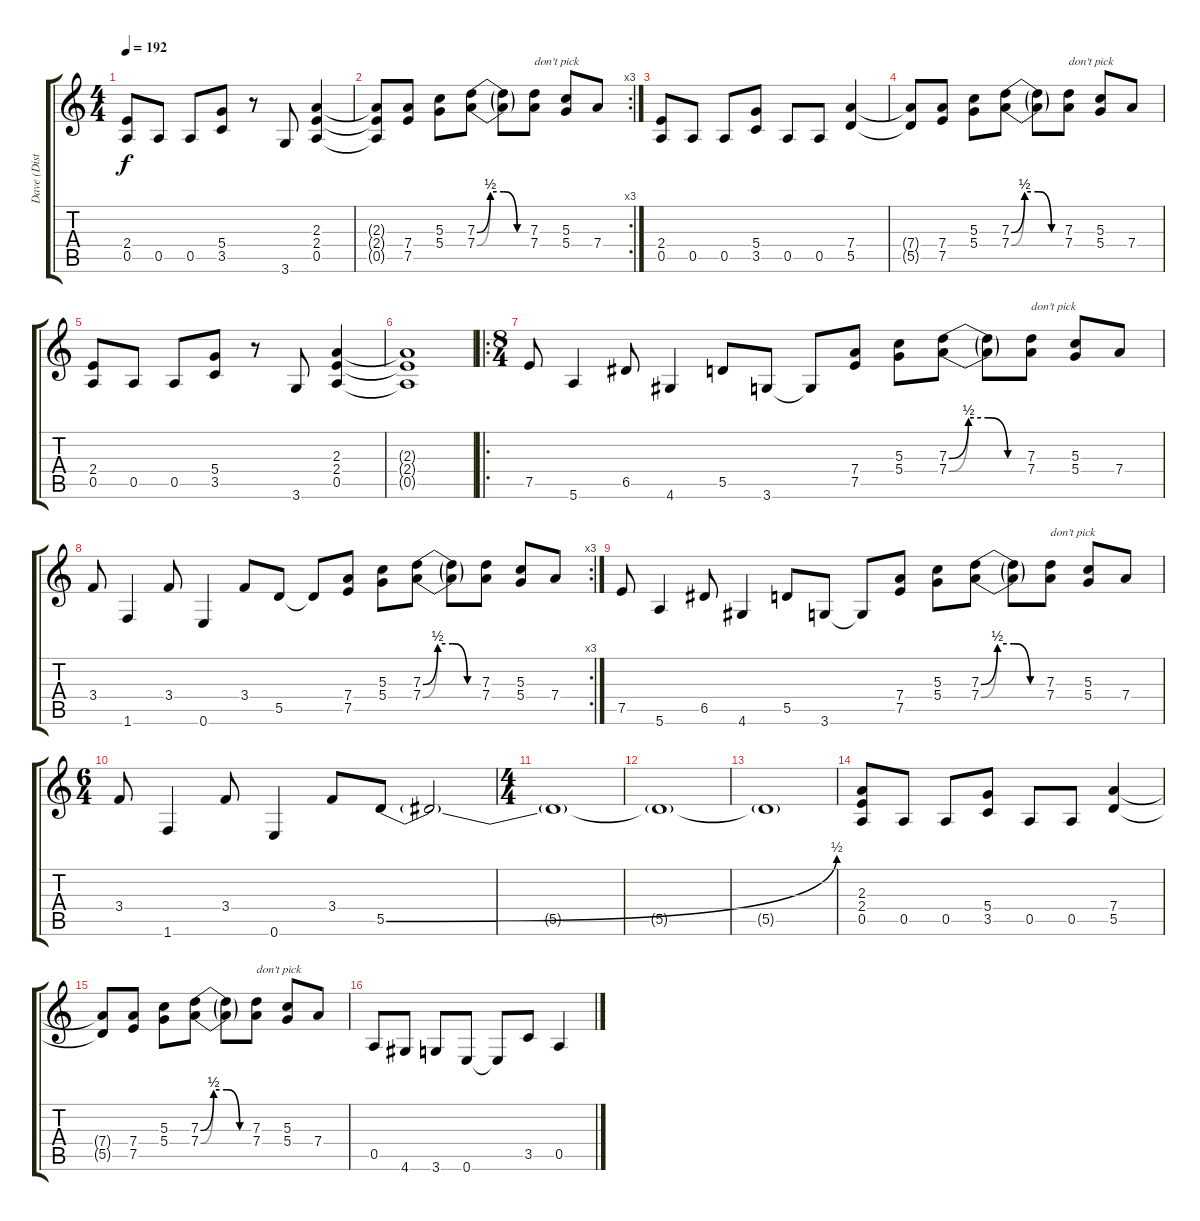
\track ("Dave (Disto Gtr)" "Dave (Dist") {instrument distortionguitar}
\staff {score tabs}
\tuning (E4 B3 G3 D3 A2 E2) {hide}
\ts (4 4)
\tempo 192
\clef g2
\ks c
(2.4 0.5).8{dy f} 0.5.8 0.5.8 (5.4 3.5).8 r.8 3.6.8 (2.3 2.4 0.5).4 |
\rc 3
(2.3{t} 2.4{t} 0.5{t}).8 (7.4 7.5).8 (5.3 5.4).8 (7.3{be (custom 0 0 15 2 30 2 45 0 60 0)} 7.4{be (custom 0 0 15 2 30 2 45 0 60 0)}).8 (7.3{t} 7.4{t}).8 (7.3 7.4).8{txt "don't pick"} (5.3 5.4).8 7.4.8 |
(2.4 0.5).8 0.5.8 0.5.8 (5.4 3.5).8 0.5.8 0.5.8 (7.4 5.5).4 |
(7.4{t} 5.5{t}).8 (7.4 7.5).8 (5.3 5.4).8 (7.3{be (custom 0 0 15 2 30 2 45 0 60 0)} 7.4{be (custom 0 0 15 2 30 2 45 0 60 0)}).8 (7.3{t} 7.4{t}).8 (7.3 7.4).8{txt "don't pick"} (5.3 5.4).8 7.4.8 |
(2.4 0.5).8 0.5.8 0.5.8 (5.4 3.5).8 r.8 3.6.8 (2.3 2.4 0.5).4 |
(2.3{t} 2.4{t} 0.5{t}).1 |
\ro
\ts (8 4)
7.5.8 5.6.4 6.5.8 4.6.4 5.5.8 3.6.8 3.6{t}.8 (7.4 7.5).8 (5.3 5.4).8 (7.3{be (custom 0 0 15 2 30 2 45 0 60 0)} 7.4{be (custom 0 0 15 2 30 2 45 0 60 0)}).8 (7.3{t} 7.4{t}).8 (7.3 7.4).8{txt "don't pick"} (5.3 5.4).8 7.4.8 |
\rc 3
3.4.8 1.6.4 3.4.8 0.6.4 3.4.8 5.5.8 5.5{t}.8 (7.4 7.5).8 (5.3 5.4).8 (7.3{be (custom 0 0 15 2 30 2 45 0 60 0)} 7.4{be (custom 0 0 15 2 30 2 45 0 60 0)}).8 (7.3{t} 7.4{t}).8 (7.3 7.4).8 (5.3 5.4).8 7.4.8 |
7.5.8 5.6.4 6.5.8 4.6.4 5.5.8 3.6.8 3.6{t}.8 (7.4 7.5).8 (5.3 5.4).8 (7.3{be (custom 0 0 15 2 30 2 45 0 60 0)} 7.4{be (custom 0 0 15 2 30 2 45 0 60 0)}).8 (7.3{t} 7.4{t}).8 (7.3 7.4).8{txt "don't pick"} (5.3 5.4).8 7.4.8 |
\ts (6 4)
3.4.8 1.6.4 3.4.8 0.6.4 3.4.8 5.5{be (bend 0 0 60 2)}.8 5.5{t}.2 |
\ts (4 4)
5.5{t}.1 |
5.5{t}.1 |
5.5{t}.1 |
(2.3 2.4 0.5).8 0.5.8 0.5.8 (5.4 3.5).8 0.5.8 0.5.8 (7.4 5.5).4 |
(7.4{t} 5.5{t}).8 (7.4 7.5).8 (5.3 5.4).8 (7.3{be (custom 0 0 15 2 30 2 45 0 60 0)} 7.4{be (custom 0 0 15 2 30 2 45 0 60 0)}).8 (7.3{t} 7.4{t}).8 (7.3 7.4).8{txt "don't pick"} (5.3 5.4).8 7.4.8 |
0.5.8 4.6.8 3.6.8 0.6.8 0.6{t}.8 3.5.8 0.5.4
